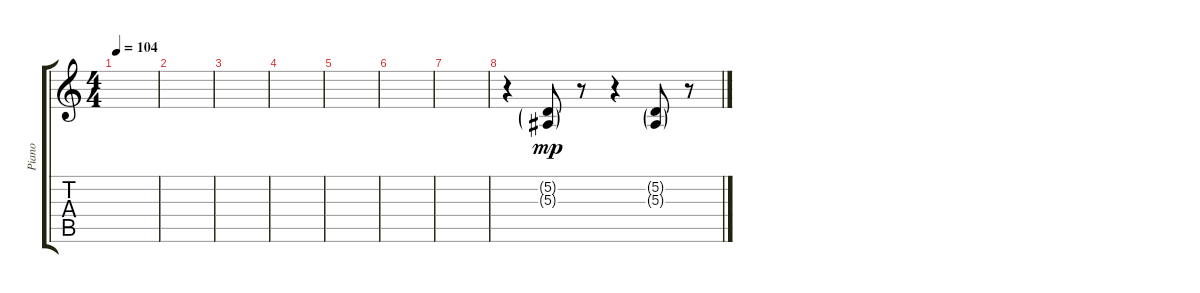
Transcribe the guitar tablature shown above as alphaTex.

\track ("Piano" "Piano") {instrument electricgrandpiano}
\staff {score tabs}
\tuning (D4 A3 F3 C3 G2 C2) {hide}
\ts (4 4)
\tempo 104
\clef g2
\ks c
|
|
|
|
|
|
|
r.4 (5.2{g} 5.3{g}).8{dy mp} r.8 r.4 (5.2{g} 5.3{g}).8 r.8
